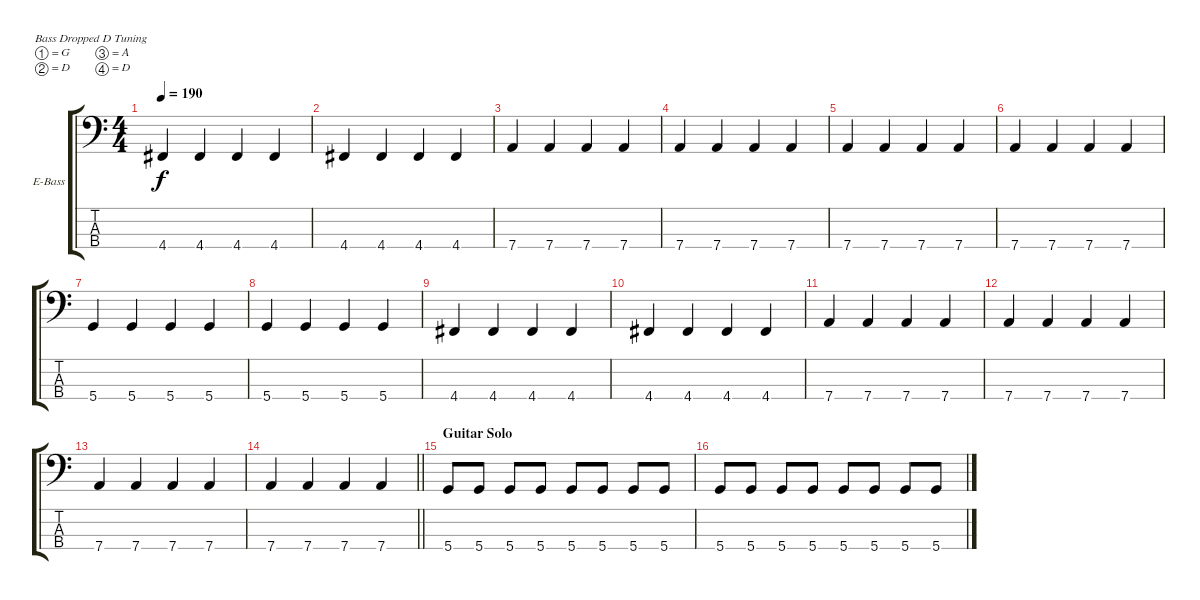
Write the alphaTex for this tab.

\bracketExtendMode groupsimilarinstruments
\firstSystemTrackNameOrientation horizontal
\otherSystemsTrackNameOrientation horizontal
\track ("Zack" "E-Bass") {instrument electricbassfinger}
\staff {score tabs}
\tuning (G2 D2 A1 D1)
\ts (4 4)
\tempo 190
\clef f4
\ks c
4.4.4{dy f} 4.4.4 4.4.4 4.4.4 |
4.4.4 4.4.4 4.4.4 4.4.4 |
7.4.4 7.4.4 7.4.4 7.4.4 |
7.4.4 7.4.4 7.4.4 7.4.4 |
7.4.4 7.4.4 7.4.4 7.4.4 |
7.4.4 7.4.4 7.4.4 7.4.4 |
5.4.4 5.4.4 5.4.4 5.4.4 |
5.4.4 5.4.4 5.4.4 5.4.4 |
4.4.4 4.4.4 4.4.4 4.4.4 |
4.4.4 4.4.4 4.4.4 4.4.4 |
7.4.4 7.4.4 7.4.4 7.4.4 |
7.4.4 7.4.4 7.4.4 7.4.4 |
7.4.4 7.4.4 7.4.4 7.4.4 |
\barLineRight lightlight
7.4.4 7.4.4 7.4.4 7.4.4 |
\section ("" "Guitar Solo")
5.4.8 5.4.8 5.4.8 5.4.8 5.4.8 5.4.8 5.4.8 5.4.8 |
5.4.8 5.4.8 5.4.8 5.4.8 5.4.8 5.4.8 5.4.8 5.4.8
